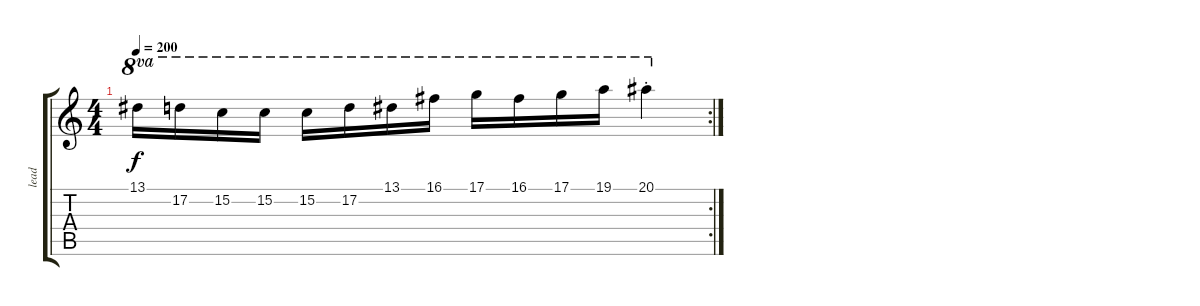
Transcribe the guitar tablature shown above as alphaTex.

\track ("lead" "lead") {instrument distortionguitar}
\staff {score tabs}
\tuning (D4 A3 F3 C3 G2 D2) {hide}
\rc 2
\ts (4 4)
\tempo 200
\clef g2
\ks c
13.1.16{ot 8va dy f} 17.2.16{ot 8va} 15.2.16{ot 8va} 15.2.16{ot 8va} 15.2.16{ot 8va} 17.2.16{ot 8va} 13.1.16{ot 8va} 16.1.16{ot 8va} 17.1.16{ot 8va} 16.1.16{ot 8va} 17.1.16{ot 8va} 19.1.16{ot 8va} 20.1{st}.4{ot 8va}
